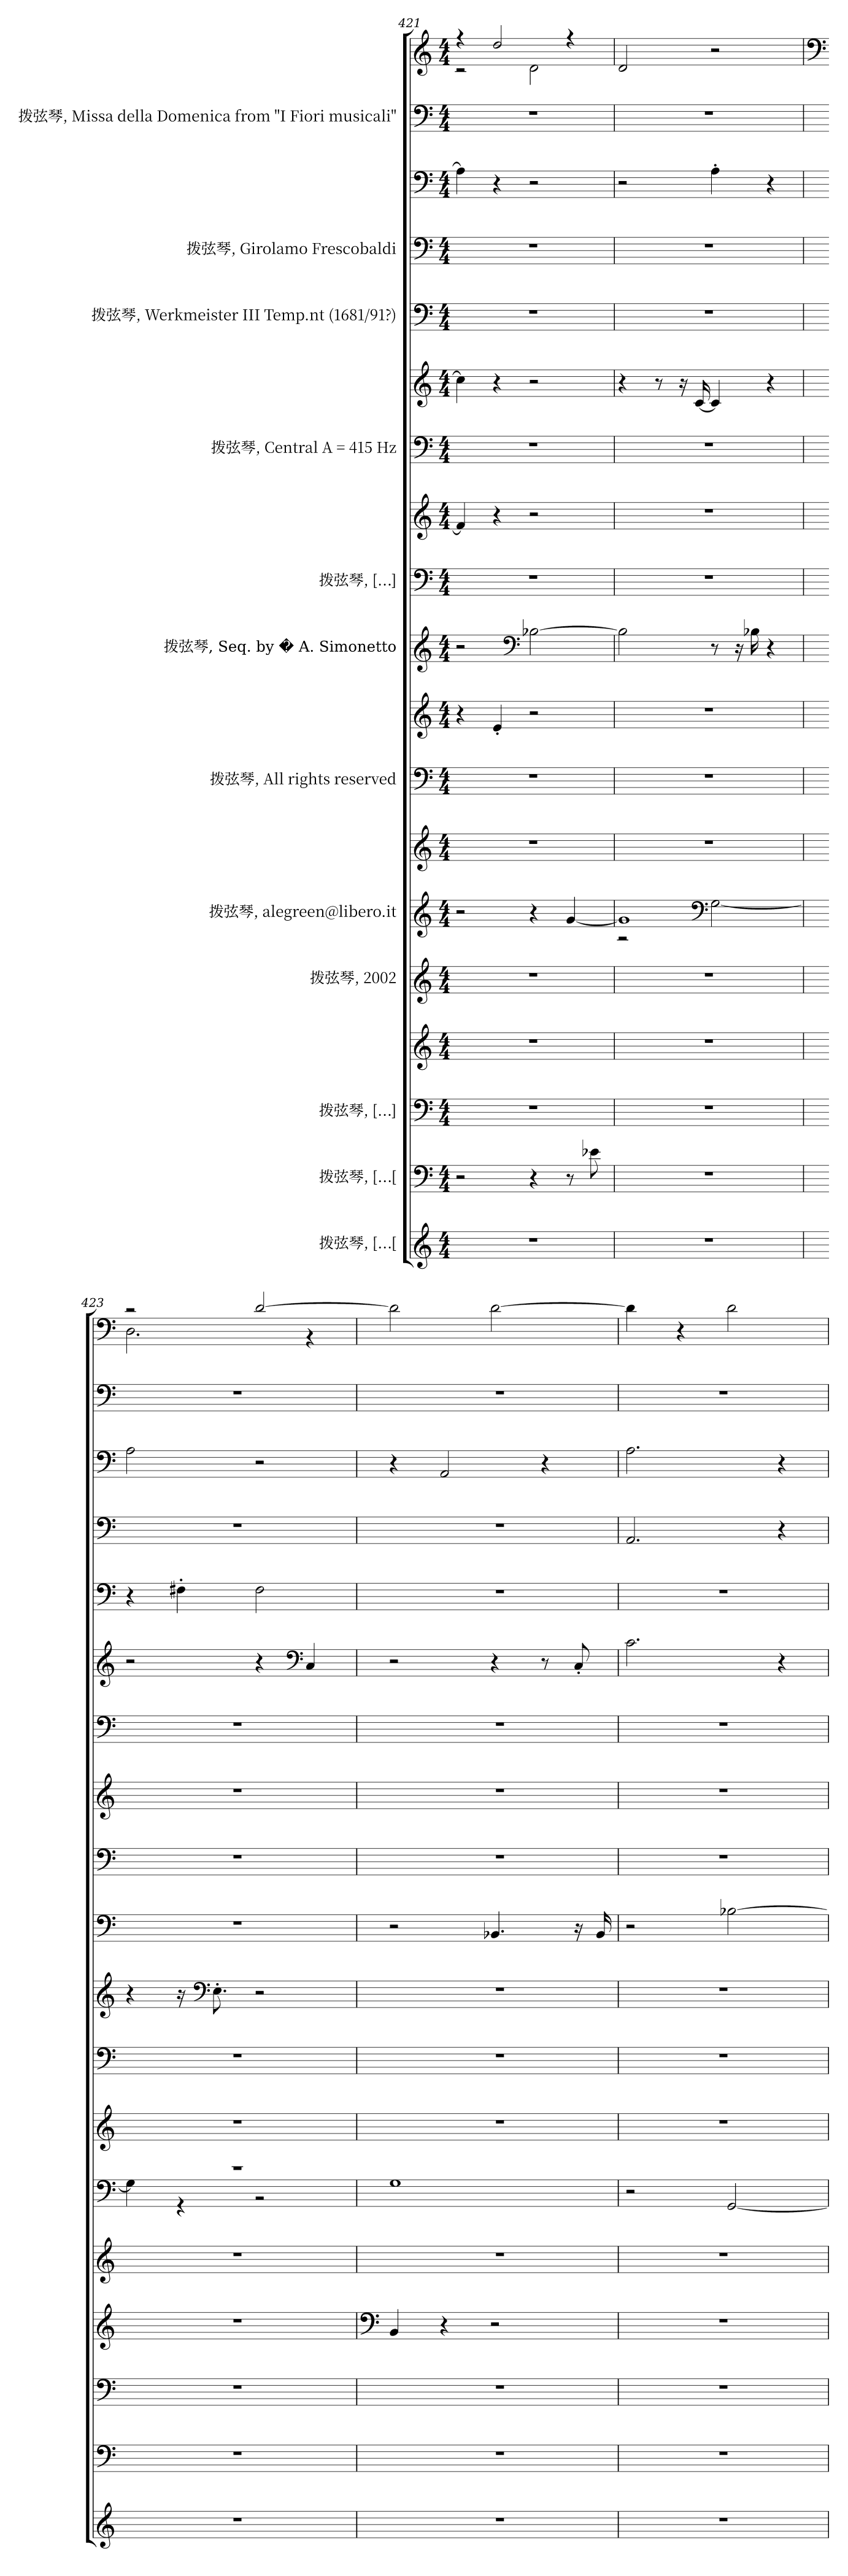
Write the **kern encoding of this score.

**kern	**kern	**kern	**kern	**kern	**kern	**kern	**kern	**kern	**kern	**kern	**kern	**kern	**kern	**kern	**kern	**kern	**kern	**kern
*part12	*part11	*part10	*part10	*part9	*part8	*part8	*part7	*part7	*part6	*part5	*part5	*part4	*part4	*part3	*part2	*part2	*part1	*part1
*staff19	*staff18	*staff17	*staff16	*staff15	*staff14	*staff13	*staff12	*staff11	*staff10	*staff9	*staff8	*staff7	*staff6	*staff5	*staff4	*staff3	*staff2	*staff1
*I"拨弦琴, [...[	*I"拨弦琴, [...[	*I"拨弦琴, [...]	*	*I"拨弦琴, 2002	*I"拨弦琴, alegreen@libero.it	*	*I"拨弦琴, All rights reserved	*	*I"拨弦琴, Seq. by � A. Simonetto	*I"拨弦琴, [...]	*	*I"拨弦琴, Central A = 415 Hz	*	*I"拨弦琴, Werkmeister III Temp.nt (1681/91?)	*I"拨弦琴, Girolamo Frescobaldi	*	*I"拨弦琴, Missa della Domenica from &quot;I Fiori musicali&quot;	*
*clefG2	*clefF4	*clefF4	*clefG2	*clefG2	*clefG2	*clefG2	*clefF4	*clefG2	*clefG2	*clefF4	*clefG2	*clefF4	*clefG2	*clefF4	*clefF4	*clefF4	*clefF4	*clefG2
*k[]	*k[]	*k[]	*k[]	*k[]	*k[]	*k[]	*k[]	*k[]	*k[]	*k[]	*k[]	*k[]	*k[]	*k[]	*k[]	*k[]	*k[]	*k[]
*M4/4	*M4/4	*M4/4	*M4/4	*M4/4	*M4/4	*M4/4	*M4/4	*M4/4	*M4/4	*M4/4	*M4/4	*M4/4	*M4/4	*M4/4	*M4/4	*M4/4	*M4/4	*M4/4
=421	=421	=421	=421	=421	=421	=421	=421	=421	=421	=421	=421	=421	=421	=421	=421	=421	=421	=421
*	*	*	*	*	*	*	*	*	*	*	*	*	*	*	*	*	*	*^
1r	2r	1r	1r	1r	2r	1r	1r	4r	2r	1r	4f/]	1r	4cc\]	1r	1r	4A\]	1r	4r	2r
.	.	.	.	.	.	.	.	4e'/	.	.	4r	.	4r	.	.	4r	.	2dd/	.
*	*	*	*	*	*	*	*	*	*clefF4	*	*	*	*	*	*	*	*	*	*
.	4r	.	.	.	4r	.	.	2r	[2B-X\	.	2r	.	2r	.	.	2r	.	.	2d\
.	8r	.	.	.	[4g/	.	.	.	.	.	.	.	.	.	.	.	.	4r	.
.	8e-X\	.	.	.	.	.	.	.	.	.	.	.	.	.	.	.	.	.	.
*	*	*	*	*	*	*	*	*	*	*	*	*	*	*	*	*	*	*v	*v
=422	=422	=422	=422	=422	=422	=422	=422	=422	=422	=422	=422	=422	=422	=422	=422	=422	=422	=422
*	*	*	*	*	*^	*	*	*	*	*	*	*	*	*	*	*	*	*
1r	1r	1r	1r	1r	1g]	2r	1r	1r	1r	2B-\]	1r	1r	1r	4r	1r	1r	2r	1r	2d/
.	.	.	.	.	.	.	.	.	.	.	.	.	.	8r	.	.	.	.	.
.	.	.	.	.	.	.	.	.	.	.	.	.	.	16r	.	.	.	.	.
.	.	.	.	.	.	.	.	.	.	.	.	.	.	[16c/	.	.	.	.	.
*	*	*	*	*	*clefF4	*	*	*	*	*	*	*	*	*	*	*	*	*	*
.	.	.	.	.	.	[2G\	.	.	.	8r	.	.	.	4c/]	.	.	4A'\	.	2r
.	.	.	.	.	.	.	.	.	.	16r	.	.	.	.	.	.	.	.	.
.	.	.	.	.	.	.	.	.	.	16B-X\	.	.	.	.	.	.	.	.	.
.	.	.	.	.	.	.	.	.	.	4r	.	.	.	4r	.	.	4r	.	.
!!LO:PB:g=z
=423	=423	=423	=423	=423	=423	=423	=423	=423	=423	=423	=423	=423	=423	=423	=423	=423	=423	=423	=423
*	*	*	*	*	*	*	*	*	*	*	*	*	*	*	*	*	*	*	*clefF4
*	*	*	*	*	*	*	*	*	*	*	*	*	*	*	*	*	*	*	*^
1r	1r	1r	1r	1r	1r	4G\]	1r	1r	4r	1r	1r	1r	1r	2r	4r	1r	2A\	1r	2r	2.D\
.	.	.	.	.	.	4r	.	.	16r	.	.	.	.	.	4F#X'\	.	.	.	.	.
*	*	*	*	*	*	*	*	*	*clefF4	*	*	*	*	*	*	*	*	*	*	*
.	.	.	.	.	.	.	.	.	8.E'\	.	.	.	.	.	.	.	.	.	.	.
.	.	.	.	.	.	2r	.	.	2r	.	.	.	.	4r	2F#\	.	2r	.	[2d/	.
*	*	*	*	*	*	*	*	*	*	*	*	*	*	*clefF4	*	*	*	*	*	*
.	.	.	.	.	.	.	.	.	.	.	.	.	.	4C/	.	.	.	.	.	4r
*	*	*	*	*	*v	*v	*	*	*	*	*	*	*	*	*	*	*	*	*v	*v
=424	=424	=424	=424	=424	=424	=424	=424	=424	=424	=424	=424	=424	=424	=424	=424	=424	=424	=424
*	*	*	*clefF4	*	*	*	*	*	*	*	*	*	*	*	*	*	*	*
1r	1r	1r	4BB/	1r	1G	1r	1r	1r	2r	1r	1r	1r	2r	1r	1r	4r	1r	2d\]
.	.	.	4r	.	.	.	.	.	.	.	.	.	.	.	.	2AA/	.	.
.	.	.	2r	.	.	.	.	.	4.BB-X/	.	.	.	4r	.	.	.	.	[2d\
.	.	.	.	.	.	.	.	.	.	.	.	.	8r	.	.	4r	.	.
.	.	.	.	.	.	.	.	.	16r	.	.	.	8C'/	.	.	.	.	.
.	.	.	.	.	.	.	.	.	16BB-/	.	.	.	.	.	.	.	.	.
=425	=425	=425	=425	=425	=425	=425	=425	=425	=425	=425	=425	=425	=425	=425	=425	=425	=425	=425
1r	1r	1r	1r	1r	2r	1r	1r	1r	2r	1r	1r	1r	2.c\	1r	2.AA/	2.A\	1r	4d\]
.	.	.	.	.	.	.	.	.	.	.	.	.	.	.	.	.	.	4r
.	.	.	.	.	[2GG/	.	.	.	[2B-X\	.	.	.	.	.	.	.	.	2d\
.	.	.	.	.	.	.	.	.	.	.	.	.	4r	.	4r	4r	.	.
=	=	=	=	=	=	=	=	=	=	=	=	=	=	=	=	=	=	=
*-	*-	*-	*-	*-	*-	*-	*-	*-	*-	*-	*-	*-	*-	*-	*-	*-	*-	*-
